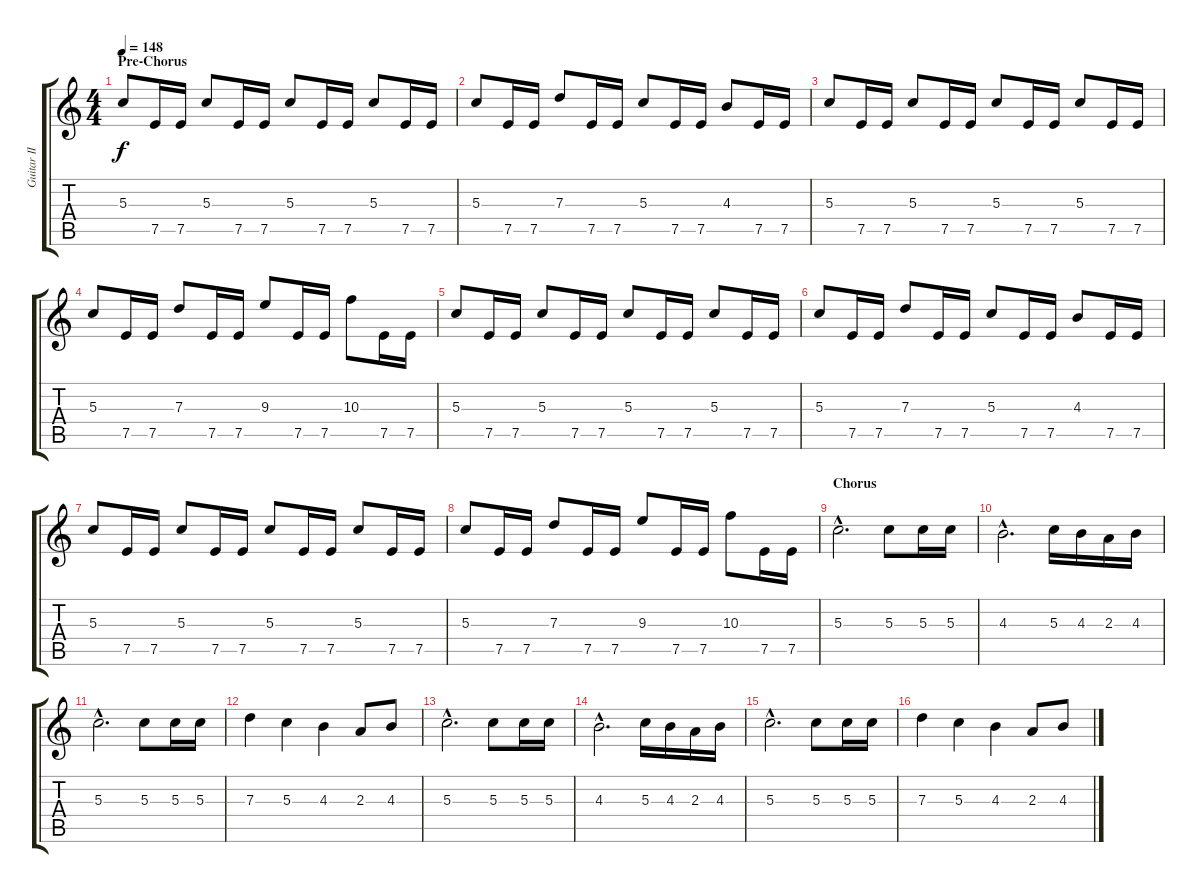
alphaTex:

\track ("Guitar II" "Guitar II") {instrument distortionguitar}
\staff {score tabs}
\tuning (E4 B3 G3 D3 A2 E2) {hide}
\ts (4 4)
\section ("" "Pre-Chorus")
\tempo 148
\clef g2
\ks c
5.3.8{dy f} 7.5.16 7.5.16 5.3.8 7.5.16 7.5.16 5.3.8 7.5.16 7.5.16 5.3.8 7.5.16 7.5.16 |
5.3.8 7.5.16 7.5.16 7.3.8 7.5.16 7.5.16 5.3.8 7.5.16 7.5.16 4.3.8 7.5.16 7.5.16 |
5.3.8 7.5.16 7.5.16 5.3.8 7.5.16 7.5.16 5.3.8 7.5.16 7.5.16 5.3.8 7.5.16 7.5.16 |
5.3.8 7.5.16 7.5.16 7.3.8 7.5.16 7.5.16 9.3.8 7.5.16 7.5.16 10.3.8 7.5.16 7.5.16 |
5.3.8 7.5.16 7.5.16 5.3.8 7.5.16 7.5.16 5.3.8 7.5.16 7.5.16 5.3.8 7.5.16 7.5.16 |
5.3.8 7.5.16 7.5.16 7.3.8 7.5.16 7.5.16 5.3.8 7.5.16 7.5.16 4.3.8 7.5.16 7.5.16 |
5.3.8 7.5.16 7.5.16 5.3.8 7.5.16 7.5.16 5.3.8 7.5.16 7.5.16 5.3.8 7.5.16 7.5.16 |
5.3.8 7.5.16 7.5.16 7.3.8 7.5.16 7.5.16 9.3.8 7.5.16 7.5.16 10.3.8 7.5.16 7.5.16 |
\section ("" "Chorus")
5.3{hac}.2{d} 5.3.8 5.3.16 5.3.16 |
4.3{hac}.2{d} 5.3.16 4.3.16 2.3.16 4.3.16 |
5.3{hac}.2{d} 5.3.8 5.3.16 5.3.16 |
7.3.4 5.3.4 4.3.4 2.3.8 4.3.8 |
5.3{hac}.2{d} 5.3.8 5.3.16 5.3.16 |
4.3{hac}.2{d} 5.3.16 4.3.16 2.3.16 4.3.16 |
5.3{hac}.2{d} 5.3.8 5.3.16 5.3.16 |
7.3.4 5.3.4 4.3.4 2.3.8 4.3.8
